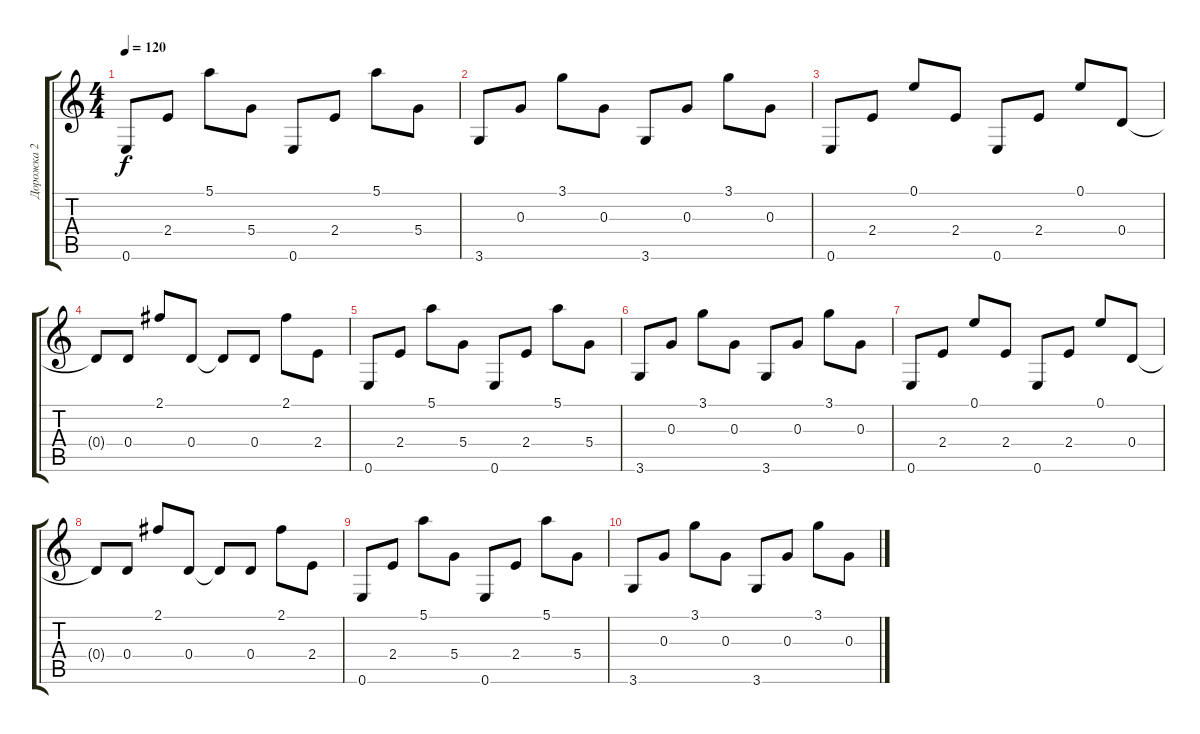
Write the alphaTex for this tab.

\track ("Дорожка 2" "Дорожка 2") {instrument acousticguitarsteel}
\staff {score tabs}
\tuning (E4 B3 G3 D3 A2 E2) {hide}
\ts (4 4)
\tempo 120
\clef g2
\ks c
0.6.8{dy f} 2.4.8 5.1.8 5.4.8 0.6.8 2.4.8 5.1.8 5.4.8 |
3.6.8 0.3.8 3.1.8 0.3.8 3.6.8 0.3.8 3.1.8 0.3.8 |
0.6.8 2.4.8 0.1.8 2.4.8 0.6.8 2.4.8 0.1.8 0.4.8 |
0.4{t}.8 0.4.8 2.1.8 0.4.8 0.4{t}.8 0.4.8 2.1.8 2.4.8 |
0.6.8 2.4.8 5.1.8 5.4.8 0.6.8 2.4.8 5.1.8 5.4.8 |
3.6.8 0.3.8 3.1.8 0.3.8 3.6.8 0.3.8 3.1.8 0.3.8 |
0.6.8 2.4.8 0.1.8 2.4.8 0.6.8 2.4.8 0.1.8 0.4.8 |
0.4{t}.8 0.4.8 2.1.8 0.4.8 0.4{t}.8 0.4.8 2.1.8 2.4.8 |
0.6.8 2.4.8 5.1.8 5.4.8 0.6.8 2.4.8 5.1.8 5.4.8 |
3.6.8 0.3.8 3.1.8 0.3.8 3.6.8 0.3.8 3.1.8 0.3.8
